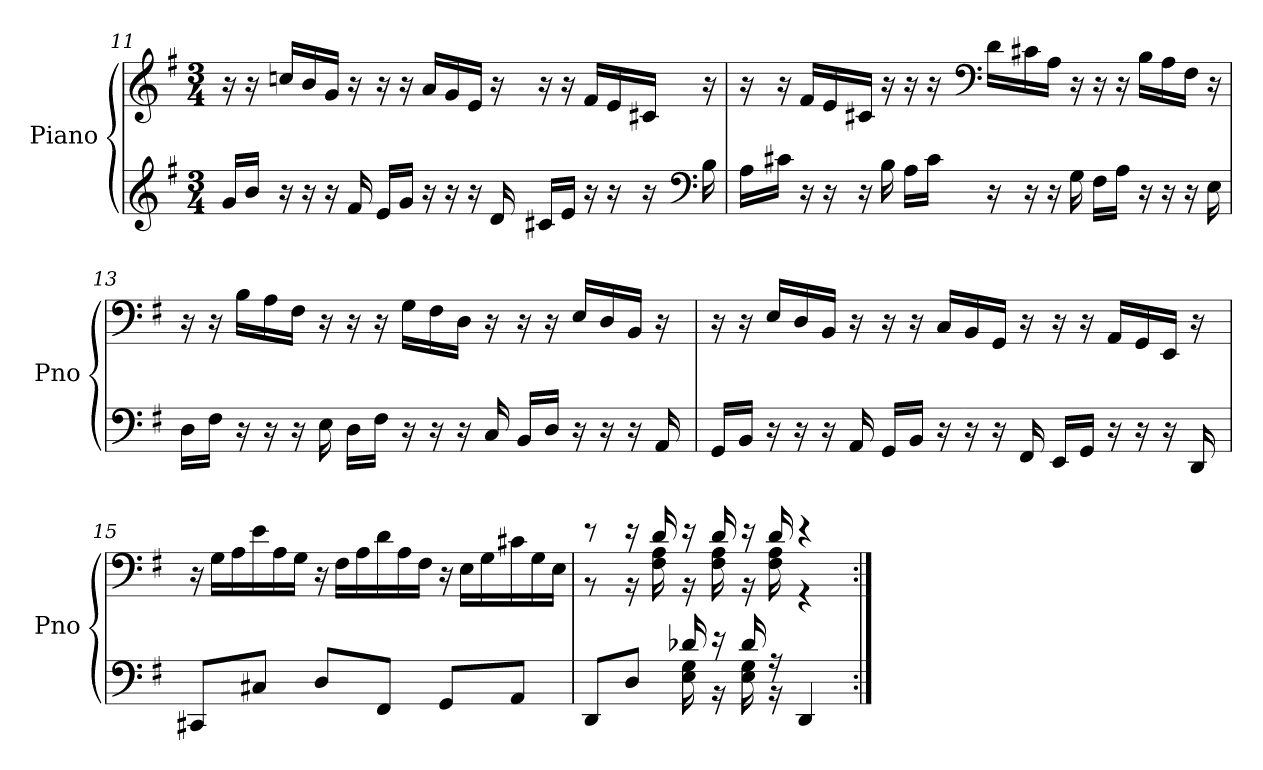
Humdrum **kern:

**kern	**kern
*part1	*part1
*staff2	*staff1
*I"Piano	*
*I'Pno	*
*clefG2	*clefG2
*k[f#]	*k[f#]
*M3/4	*M3/4
*Xtuplet	*Xtuplet
=11	=11
24g/LL	24r
24b/JJ	24r
24r	24ccn/LL
24r	24b/
24r	24g/JJ
24f#/	24r
24e/LL	24r
24g/JJ	24r
24r	24a/LL
24r	24g/
24r	24e/JJ
24d/	24r
24c#X/LL	24r
24e/JJ	24r
24r	24f#/LL
24r	24e/
24r	24c#X/JJ
*clefF4	*
24B\	24r
!!LO:LB:g=z
=12	=12
24A\LL	24r
24c#X\JJ	24r
24r	24f#/LL
24r	24e/
24r	24c#X/JJ
24B\	24r
24A\LL	24r
24c#\JJ	24r
*	*clefF4
24r	24d\LL
24r	24c#X\
24r	24A\JJ
24G\	24r
24F#\LL	24r
24A\JJ	24r
24r	24B\LL
24r	24A\
24r	24F#\JJ
24E\	24r
=13	=13
24D\LL	24r
24F#\JJ	24r
24r	24B\LL
24r	24A\
24r	24F#\JJ
24E\	24r
24D\LL	24r
24F#\JJ	24r
24r	24G\LL
24r	24F#\
24r	24D\JJ
24C/	24r
24BB/LL	24r
24D/JJ	24r
24r	24E/LL
24r	24D/
24r	24BB/JJ
24AA/	24r
!!LO:LB:g=z
=14	=14
24GG/LL	24r
24BB/JJ	24r
24r	24E/LL
24r	24D/
24r	24BB/JJ
24AA/	24r
24GG/LL	24r
24BB/JJ	24r
24r	24C/LL
24r	24BB/
24r	24GG/JJ
24FF#/	24r
24EE/LL	24r
24GG/JJ	24r
24r	24AA/LL
24r	24GG/
24r	24EE/JJ
24DD/	24r
=15	=15
8CC#X/L	24r
.	24G\LL
.	24A\
8C#X/J	24e\
.	24A\
.	24G\JJ
8D/L	24r
.	24F#\LL
.	24A\
8FF#/J	24d\
.	24A\
.	24F#\JJ
8GG/L	24r
.	24E\LL
.	24G\
8AA/J	24c#X\
.	24G\
.	24E\JJ
=16	=16
*^	*^
8DD/L	4ryy	8r	8r
8D/J	.	16r	16r
.	.	16d/	16F#\ 16A\
16d-X/	16E\ 16G\	16r	16r
16r	16r	16d/	16F#\ 16A\
16d-/	16E\ 16G\	16r	16r
16r	16r	16d/	16F#\ 16A\
4DD/	4ryy	4r	4r
*v	*v	*	*
*	*v	*v
=:|!	=:|!
*-	*-
